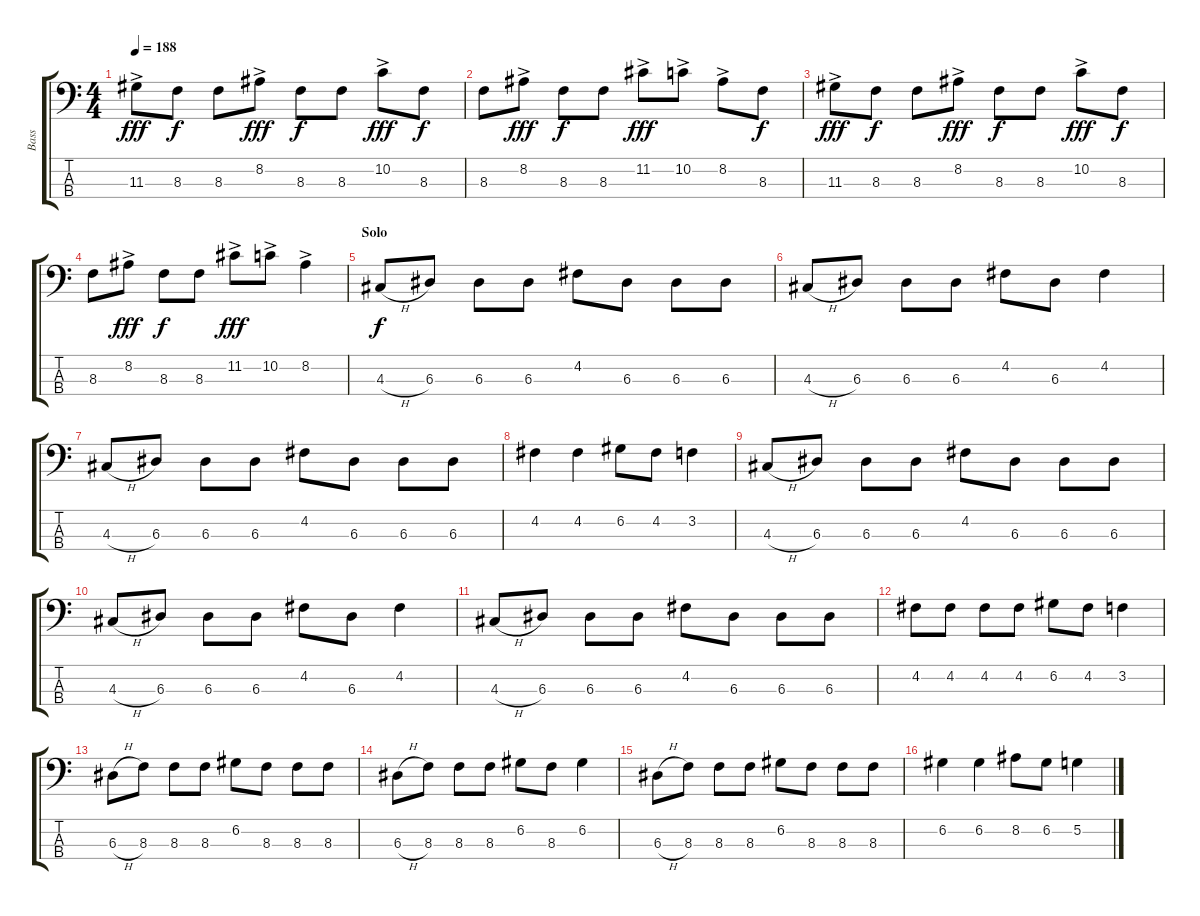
\track ("Bass" "Bass") {instrument electricbassfinger}
\staff {score tabs}
\tuning (G2 D2 A1 E1) {hide}
\ts (4 4)
\tempo 188
\clef f4
\ks c
11.3{ac}.8{dy fff} 8.3.8{dy f} 8.3.8 8.2{ac}.8{dy fff} 8.3.8{dy f} 8.3.8 10.2{ac}.8{dy fff} 8.3.8{dy f} |
8.3.8 8.2{ac}.8{dy fff} 8.3.8{dy f} 8.3.8 11.2{ac}.8{dy fff} 10.2{ac}.8 8.2{ac}.8 8.3.8{dy f} |
11.3{ac}.8{dy fff} 8.3.8{dy f} 8.3.8 8.2{ac}.8{dy fff} 8.3.8{dy f} 8.3.8 10.2{ac}.8{dy fff} 8.3.8{dy f} |
8.3.8 8.2{ac}.8{dy fff} 8.3.8{dy f} 8.3.8 11.2{ac}.8{dy fff} 10.2{ac}.8 8.2{ac}.4 |
\section ("" "Solo")
4.3{h}.8{dy f} 6.3.8 6.3.8 6.3.8 4.2.8 6.3.8 6.3.8 6.3.8 |
4.3{h}.8 6.3.8 6.3.8 6.3.8 4.2.8 6.3.8 4.2.4 |
4.3{h}.8 6.3.8 6.3.8 6.3.8 4.2.8 6.3.8 6.3.8 6.3.8 |
4.2.4 4.2.4 6.2.8 4.2.8 3.2.4 |
4.3{h}.8 6.3.8 6.3.8 6.3.8 4.2.8 6.3.8 6.3.8 6.3.8 |
4.3{h}.8 6.3.8 6.3.8 6.3.8 4.2.8 6.3.8 4.2.4 |
4.3{h}.8 6.3.8 6.3.8 6.3.8 4.2.8 6.3.8 6.3.8 6.3.8 |
4.2.8 4.2.8 4.2.8 4.2.8 6.2.8 4.2.8 3.2.4 |
6.3{h}.8 8.3.8 8.3.8 8.3.8 6.2.8 8.3.8 8.3.8 8.3.8 |
6.3{h}.8 8.3.8 8.3.8 8.3.8 6.2.8 8.3.8 6.2.4 |
6.3{h}.8 8.3.8 8.3.8 8.3.8 6.2.8 8.3.8 8.3.8 8.3.8 |
6.2.4 6.2.4 8.2.8 6.2.8 5.2.4
